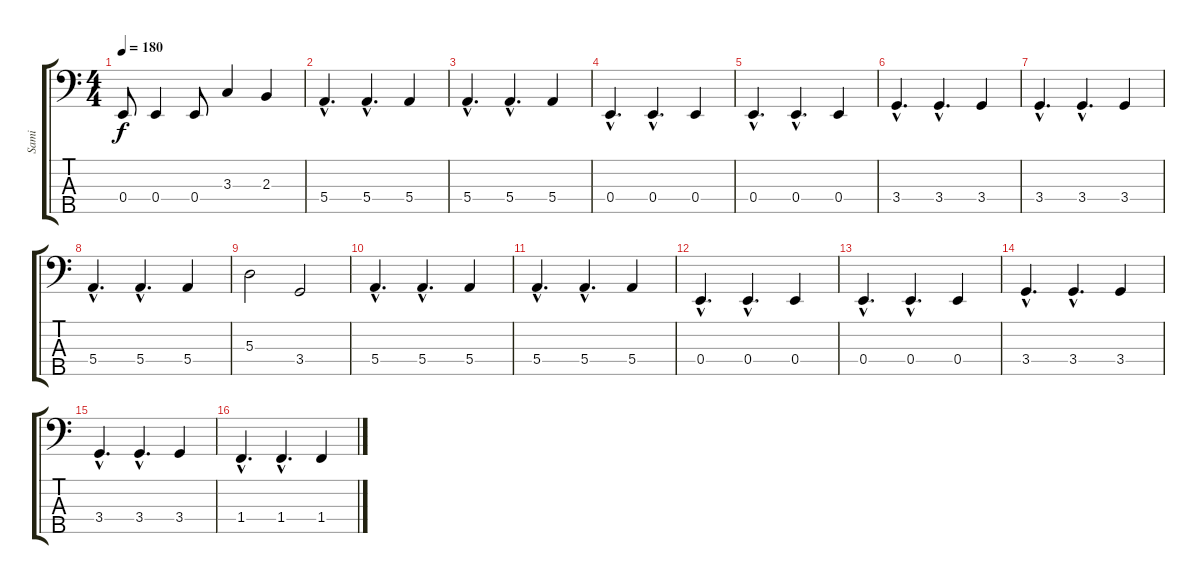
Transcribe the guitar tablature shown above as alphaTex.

\track ("Sami" "Sami") {instrument electricbassfinger}
\staff {score tabs}
\tuning (G2 D2 A1 E1 B0) {hide}
\ts (4 4)
\tempo 180
\clef f4
\ks c
0.4.8{dy f} 0.4.4 0.4.8 3.3.4 2.3.4 |
5.4{hac}.4{d} 5.4{hac}.4{d} 5.4.4 |
5.4{hac}.4{d} 5.4{hac}.4{d} 5.4.4 |
0.4{hac}.4{d} 0.4{hac}.4{d} 0.4.4 |
0.4{hac}.4{d} 0.4{hac}.4{d} 0.4.4 |
3.4{hac}.4{d} 3.4{hac}.4{d} 3.4.4 |
3.4{hac}.4{d} 3.4{hac}.4{d} 3.4.4 |
5.4{hac}.4{d} 5.4{hac}.4{d} 5.4.4 |
5.3.2 3.4.2 |
5.4{hac}.4{d} 5.4{hac}.4{d} 5.4.4 |
5.4{hac}.4{d} 5.4{hac}.4{d} 5.4.4 |
0.4{hac}.4{d} 0.4{hac}.4{d} 0.4.4 |
0.4{hac}.4{d} 0.4{hac}.4{d} 0.4.4 |
3.4{hac}.4{d} 3.4{hac}.4{d} 3.4.4 |
3.4{hac}.4{d} 3.4{hac}.4{d} 3.4.4 |
1.4{hac}.4{d} 1.4{hac}.4{d} 1.4.4
